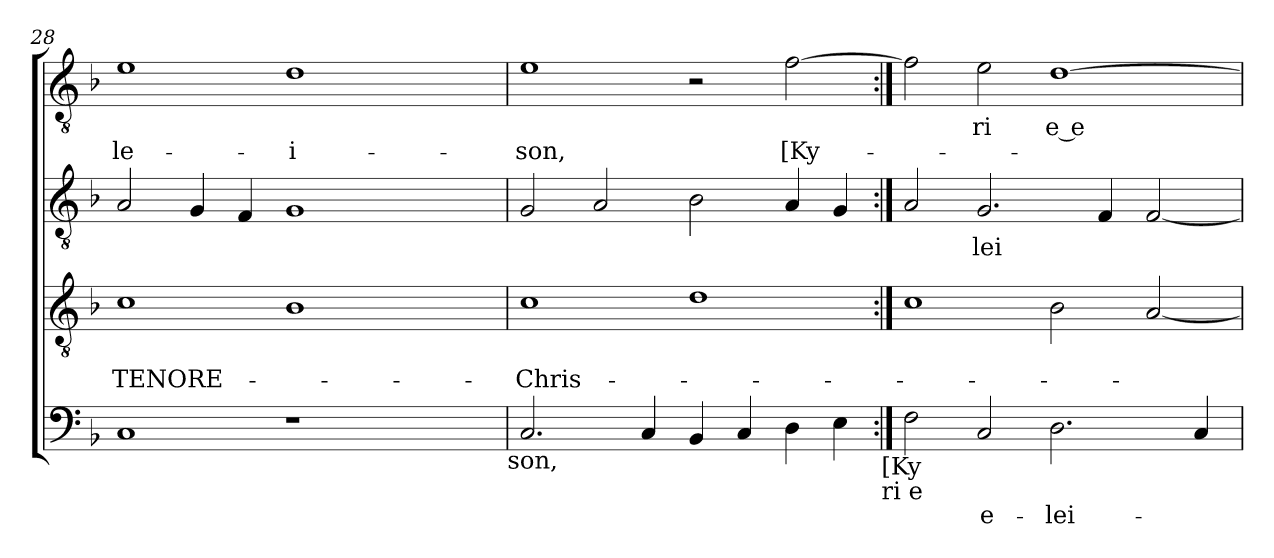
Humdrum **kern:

**kern	**text	**kern	**text	**text	**kern	**text	**kern	**text	**text
*part4	*part4	*part3	*part3	*part3	*part2	*part2	*part1	*part1	*part1
*staff4	*staff4	*staff3	*staff3	*staff3	*staff2	*staff2	*staff1	*staff1	*staff1
*clefF4	*	*clefGv2	*	*	*clefGv2	*	*clefGv2	*	*
*k[b-]	*	*k[b-]	*	*	*k[b-]	*	*k[b-]	*	*
*F:	*	*F:	*	*	*F:	*	*F:	*	*
=28	=28	=28	=28	=28	=28	=28	=28	=28	=28
!	!	!	!	!LO:LY:b:rj	!	!	!	!	!LO:LY:b
1C	.	1c	.	-TENORE-	2A/	.	1e	.	-le-
.	.	.	.	.	4G/	.	.	.	.
.	.	.	.	.	4F/	.	.	.	.
!	!	!	!	!	!	!	!	!	!LO:LY:b
1r	.	1B-	.	.	1G	.	1d	.	-i-
1ryy	.	1ryy	.	.	1ryy	.	1ryy	.	.
!LO:TX:b:t=son,	!	!	!	!	!	!	!	!	!
=29	=29	=29	=29	=29	=29	=29	=29	=29	=29
!	!	!	!	!LO:LY:b	!	!	!	!	!LO:LY:b
2.C/	.	1c	.	-Chris-	2G/	.	1e	.	-son,
.	.	.	.	.	2A/	.	.	.	.
4C/	.	.	.	.	.	.	.	.	.
4BB-/	.	1d	.	.	2B-\	.	2r	.	.
4C/	.	.	.	.	.	.	.	.	.
!	!	!	!	!	!	!	!	!	!LO:LY:b
4D\	.	.	.	.	4A/	.	[<2f\	.	[Ky-
4E\	.	.	.	.	4G/	.	.	.	.
!LO:TX:b:t=[Ky	!	!	!	!	!	!	!	!	!
!LO:TX:b:t=ri e	!	!	!	!	!	!	!	!	!
!!LO:LB:g=z
=30:|!	=30:|!	=30:|!	=30:|!	=30:|!	=30:|!	=30:|!	=30:|!	=30:|!	=30:|!
2F\	.	1c	.	.	2A/	.	2f\]	.	.
!	!LO:LY:b	!	!	!	!	!LO:LY:b	!	!LO:LY:b	!
2C/	e-	.	.	.	2.G/	lei	2e\	ri	.
!	!LO:LY:b	!	!	!	!	!	!	!LO:LY:b:rj	!
2.D\	-lei-	2B-\	.	.	.	.	[>1d	e e	.
.	.	.	.	.	4F/	.	.	.	.
.	.	[<2A/	.	.	[<2F/	.	.	.	.
4C/	.	.	.	.	.	.	.	.	.
=	=	=	=	=	=	=	=	=	=
*-	*-	*-	*-	*-	*-	*-	*-	*-	*-
